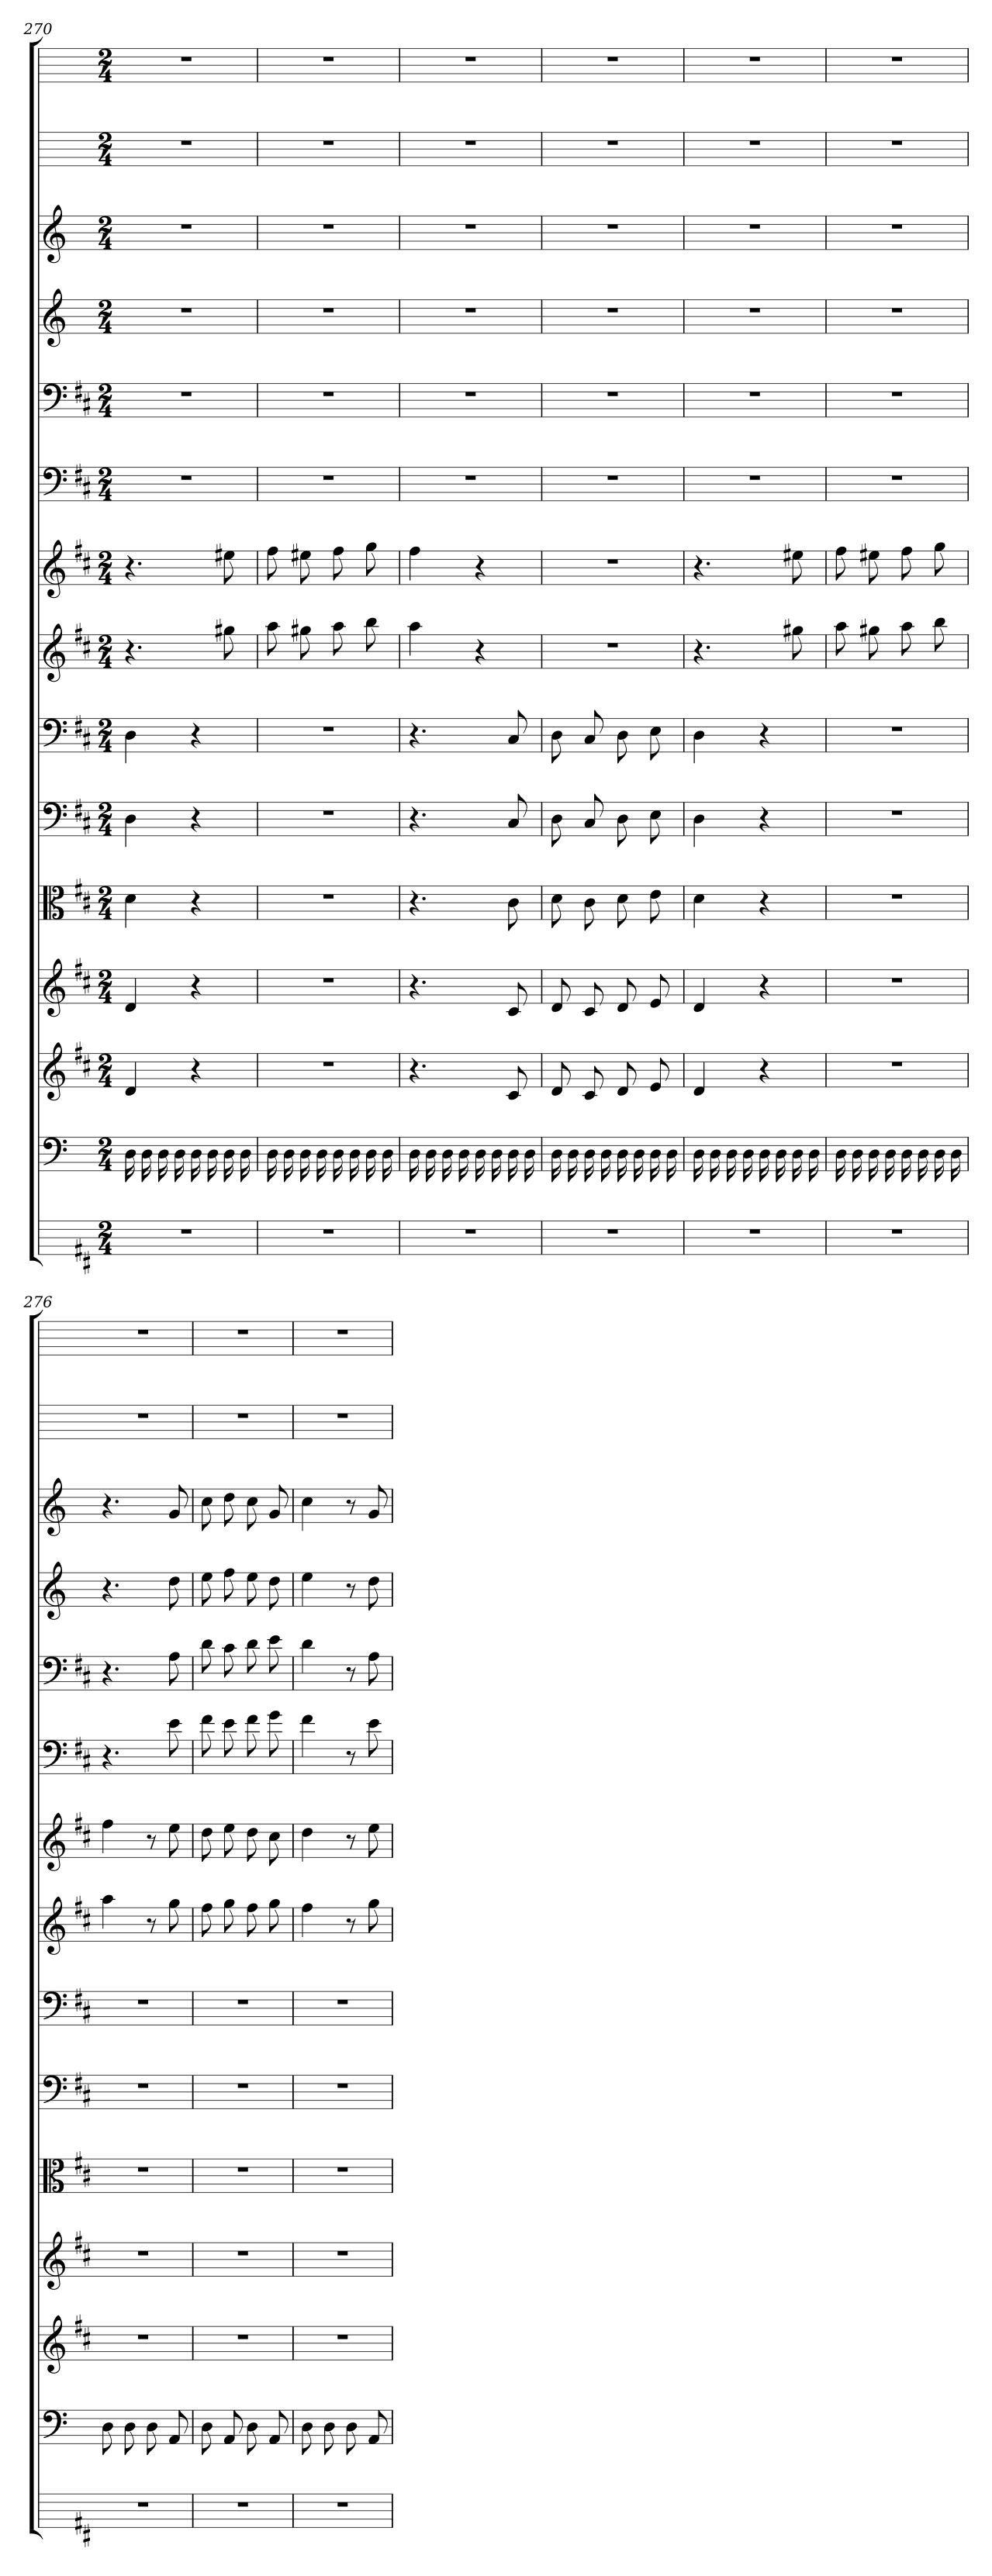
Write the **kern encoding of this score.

**kern	**kern	**kern	**kern	**kern	**kern	**kern	**kern	**kern	**kern	**kern	**kern	**kern	**kern	**kern
*part15	*part14	*part13	*part12	*part11	*part10	*part9	*part8	*part7	*part6	*part5	*part4	*part3	*part2	*part1
*staff15	*staff14	*staff13	*staff12	*staff11	*staff10	*staff9	*staff8	*staff7	*staff6	*staff5	*staff4	*staff3	*staff2	*staff1
*	*clefF4	*	*	*clefC3	*clefF4	*clefF4	*	*	*clefF4	*clefF4	*	*	*	*
*k[f#c#]	*k[]	*k[f#c#]	*k[f#c#]	*k[f#c#]	*k[f#c#]	*k[f#c#]	*k[f#c#]	*k[f#c#]	*k[f#c#]	*k[f#c#]	*k[]	*k[]	*k[]	*k[]
*M2/4	*M2/4	*M2/4	*M2/4	*M2/4	*M2/4	*M2/4	*M2/4	*M2/4	*M2/4	*M2/4	*M2/4	*M2/4	*M2/4	*M2/4
=270	=270	=270	=270	=270	=270	=270	=270	=270	=270	=270	=270	=270	=270	=270
2r	16D	4d	4d	4d	4D	4D	4.r	4.r	2r	2r	2r	2r	2r	2r
.	16D	.	.	.	.	.	.	.	.	.	.	.	.	.
.	16D	.	.	.	.	.	.	.	.	.	.	.	.	.
.	16D	.	.	.	.	.	.	.	.	.	.	.	.	.
.	16D	4r	4r	4r	4r	4r	.	.	.	.	.	.	.	.
.	16D	.	.	.	.	.	.	.	.	.	.	.	.	.
.	16D	.	.	.	.	.	8gg#X	8ee#X	.	.	.	.	.	.
.	16D	.	.	.	.	.	.	.	.	.	.	.	.	.
=271	=271	=271	=271	=271	=271	=271	=271	=271	=271	=271	=271	=271	=271	=271
2r	16D	2r	2r	2r	2r	2r	8aa	8ff#	2r	2r	2r	2r	2r	2r
.	16D	.	.	.	.	.	.	.	.	.	.	.	.	.
.	16D	.	.	.	.	.	8gg#X	8ee#X	.	.	.	.	.	.
.	16D	.	.	.	.	.	.	.	.	.	.	.	.	.
.	16D	.	.	.	.	.	8aa	8ff#	.	.	.	.	.	.
.	16D	.	.	.	.	.	.	.	.	.	.	.	.	.
.	16D	.	.	.	.	.	8bb	8gg	.	.	.	.	.	.
.	16D	.	.	.	.	.	.	.	.	.	.	.	.	.
=272	=272	=272	=272	=272	=272	=272	=272	=272	=272	=272	=272	=272	=272	=272
2r	16D	4.r	4.r	4.r	4.r	4.r	4aa	4ff#	2r	2r	2r	2r	2r	2r
.	16D	.	.	.	.	.	.	.	.	.	.	.	.	.
.	16D	.	.	.	.	.	.	.	.	.	.	.	.	.
.	16D	.	.	.	.	.	.	.	.	.	.	.	.	.
.	16D	.	.	.	.	.	4r	4r	.	.	.	.	.	.
.	16D	.	.	.	.	.	.	.	.	.	.	.	.	.
.	16D	8c#	8c#	8c#	8C#	8C#	.	.	.	.	.	.	.	.
.	16D	.	.	.	.	.	.	.	.	.	.	.	.	.
=273	=273	=273	=273	=273	=273	=273	=273	=273	=273	=273	=273	=273	=273	=273
2r	16D	8d	8d	8d	8D	8D	2r	2r	2r	2r	2r	2r	2r	2r
.	16D	.	.	.	.	.	.	.	.	.	.	.	.	.
.	16D	8c#	8c#	8c#	8C#	8C#	.	.	.	.	.	.	.	.
.	16D	.	.	.	.	.	.	.	.	.	.	.	.	.
.	16D	8d	8d	8d	8D	8D	.	.	.	.	.	.	.	.
.	16D	.	.	.	.	.	.	.	.	.	.	.	.	.
.	16D	8e	8e	8e	8E	8E	.	.	.	.	.	.	.	.
.	16D	.	.	.	.	.	.	.	.	.	.	.	.	.
=274	=274	=274	=274	=274	=274	=274	=274	=274	=274	=274	=274	=274	=274	=274
2r	16D	4d	4d	4d	4D	4D	4.r	4.r	2r	2r	2r	2r	2r	2r
.	16D	.	.	.	.	.	.	.	.	.	.	.	.	.
.	16D	.	.	.	.	.	.	.	.	.	.	.	.	.
.	16D	.	.	.	.	.	.	.	.	.	.	.	.	.
.	16D	4r	4r	4r	4r	4r	.	.	.	.	.	.	.	.
.	16D	.	.	.	.	.	.	.	.	.	.	.	.	.
.	16D	.	.	.	.	.	8gg#X	8ee#X	.	.	.	.	.	.
.	16D	.	.	.	.	.	.	.	.	.	.	.	.	.
=275	=275	=275	=275	=275	=275	=275	=275	=275	=275	=275	=275	=275	=275	=275
2r	16D	2r	2r	2r	2r	2r	8aa	8ff#	2r	2r	2r	2r	2r	2r
.	16D	.	.	.	.	.	.	.	.	.	.	.	.	.
.	16D	.	.	.	.	.	8gg#X	8ee#X	.	.	.	.	.	.
.	16D	.	.	.	.	.	.	.	.	.	.	.	.	.
.	16D	.	.	.	.	.	8aa	8ff#	.	.	.	.	.	.
.	16D	.	.	.	.	.	.	.	.	.	.	.	.	.
.	16D	.	.	.	.	.	8bb	8gg	.	.	.	.	.	.
.	16D	.	.	.	.	.	.	.	.	.	.	.	.	.
=276	=276	=276	=276	=276	=276	=276	=276	=276	=276	=276	=276	=276	=276	=276
2r	8D	2r	2r	2r	2r	2r	4aa	4ff#	4.r	4.r	4.r	4.r	2r	2r
.	8D	.	.	.	.	.	.	.	.	.	.	.	.	.
.	8D	.	.	.	.	.	8r	8r	.	.	.	.	.	.
.	8AA	.	.	.	.	.	8gg	8ee	8e	8A	8dd	8g	.	.
=277	=277	=277	=277	=277	=277	=277	=277	=277	=277	=277	=277	=277	=277	=277
2r	8D	2r	2r	2r	2r	2r	8ff#	8dd	8f#	8d	8ee	8cc	2r	2r
.	8AA	.	.	.	.	.	8gg	8ee	8e	8c#	8ff	8dd	.	.
.	8D	.	.	.	.	.	8ff#	8dd	8f#	8d	8ee	8cc	.	.
.	8AA	.	.	.	.	.	8gg	8cc#	8g	8e	8dd	8g	.	.
=278	=278	=278	=278	=278	=278	=278	=278	=278	=278	=278	=278	=278	=278	=278
2r	8D	2r	2r	2r	2r	2r	4ff#	4dd	4f#	4d	4ee	4cc	2r	2r
.	8D	.	.	.	.	.	.	.	.	.	.	.	.	.
.	8D	.	.	.	.	.	8r	8r	8r	8r	8r	8r	.	.
.	8AA	.	.	.	.	.	8gg	8ee	8e	8A	8dd	8g	.	.
=	=	=	=	=	=	=	=	=	=	=	=	=	=	=
*-	*-	*-	*-	*-	*-	*-	*-	*-	*-	*-	*-	*-	*-	*-
